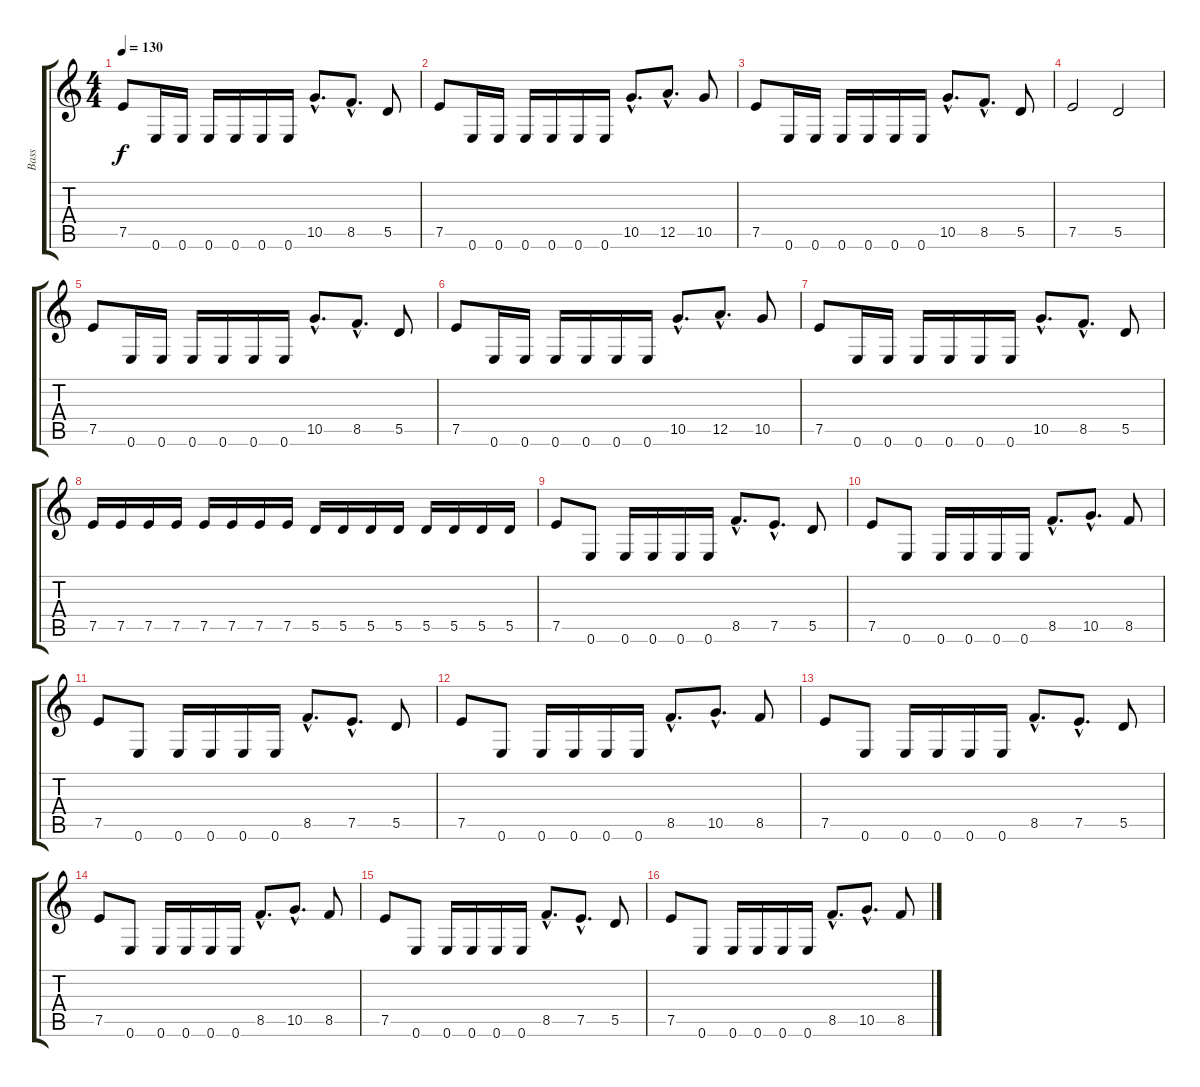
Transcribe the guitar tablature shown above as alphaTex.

\track ("Bass" "Bass") {instrument electricbassfinger}
\staff {score tabs}
\tuning (E4 B3 G3 D3 A2 E2) {hide}
\ts (4 4)
\tempo 130
\clef g2
\ks c
7.5.8{dy f} 0.6.16 0.6.16 0.6.16 0.6.16 0.6.16 0.6.16 10.5{hac}.8{d} 8.5{hac}.8{d} 5.5.8 |
7.5.8 0.6.16 0.6.16 0.6.16 0.6.16 0.6.16 0.6.16 10.5{hac}.8{d} 12.5{hac}.8{d} 10.5.8 |
7.5.8 0.6.16 0.6.16 0.6.16 0.6.16 0.6.16 0.6.16 10.5{hac}.8{d} 8.5{hac}.8{d} 5.5.8 |
7.5.2 5.5.2 |
7.5.8 0.6.16 0.6.16 0.6.16 0.6.16 0.6.16 0.6.16 10.5{hac}.8{d} 8.5{hac}.8{d} 5.5.8 |
7.5.8 0.6.16 0.6.16 0.6.16 0.6.16 0.6.16 0.6.16 10.5{hac}.8{d} 12.5{hac}.8{d} 10.5.8 |
7.5.8 0.6.16 0.6.16 0.6.16 0.6.16 0.6.16 0.6.16 10.5{hac}.8{d} 8.5{hac}.8{d} 5.5.8 |
7.5.16 7.5.16 7.5.16 7.5.16 7.5.16 7.5.16 7.5.16 7.5.16 5.5.16 5.5.16 5.5.16 5.5.16 5.5.16 5.5.16 5.5.16 5.5.16 |
7.5.8 0.6.8 0.6.16 0.6.16 0.6.16 0.6.16 8.5{hac}.8{d} 7.5{hac}.8{d} 5.5.8 |
7.5.8 0.6.8 0.6.16 0.6.16 0.6.16 0.6.16 8.5{hac}.8{d} 10.5{hac}.8{d} 8.5.8 |
7.5.8 0.6.8 0.6.16 0.6.16 0.6.16 0.6.16 8.5{hac}.8{d} 7.5{hac}.8{d} 5.5.8 |
7.5.8 0.6.8 0.6.16 0.6.16 0.6.16 0.6.16 8.5{hac}.8{d} 10.5{hac}.8{d} 8.5.8 |
7.5.8 0.6.8 0.6.16 0.6.16 0.6.16 0.6.16 8.5{hac}.8{d} 7.5{hac}.8{d} 5.5.8 |
7.5.8 0.6.8 0.6.16 0.6.16 0.6.16 0.6.16 8.5{hac}.8{d} 10.5{hac}.8{d} 8.5.8 |
7.5.8 0.6.8 0.6.16 0.6.16 0.6.16 0.6.16 8.5{hac}.8{d} 7.5{hac}.8{d} 5.5.8 |
7.5.8 0.6.8 0.6.16 0.6.16 0.6.16 0.6.16 8.5{hac}.8{d} 10.5{hac}.8{d} 8.5.8
